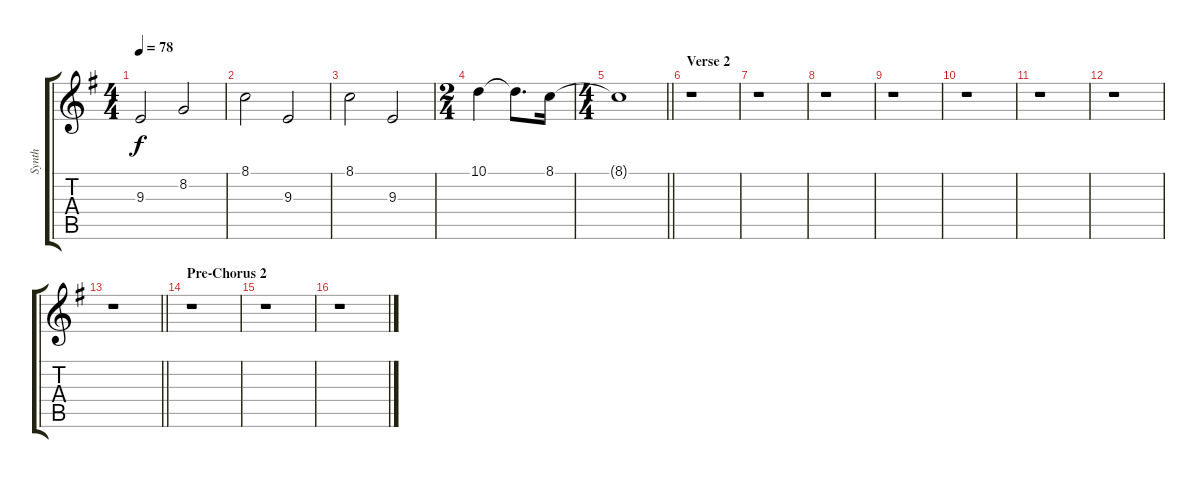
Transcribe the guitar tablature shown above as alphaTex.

\track ("Synth" "Synth") {instrument stringensemble1}
\staff {score tabs}
\tuning (E4 B3 G3 D3 A2 E2) {hide}
\ts (4 4)
\tempo 78
\clef g2
\ks g
9.3.2{dy f} 8.2.2 |
8.1.2 9.3.2 |
8.1.2 9.3.2 |
\ts (2 4)
10.1.4 10.1{t}.8{d} 8.1.16 |
\ts (4 4)
\barLineRight lightlight
8.1{t}.1 |
\section ("" "Verse 2")
r.1 |
r.1 |
r.1 |
r.1 |
r.1 |
r.1 |
r.1 |
\barLineRight lightlight
r.1 |
\section ("" "Pre-Chorus 2")
r.1 |
r.1 |
r.1
